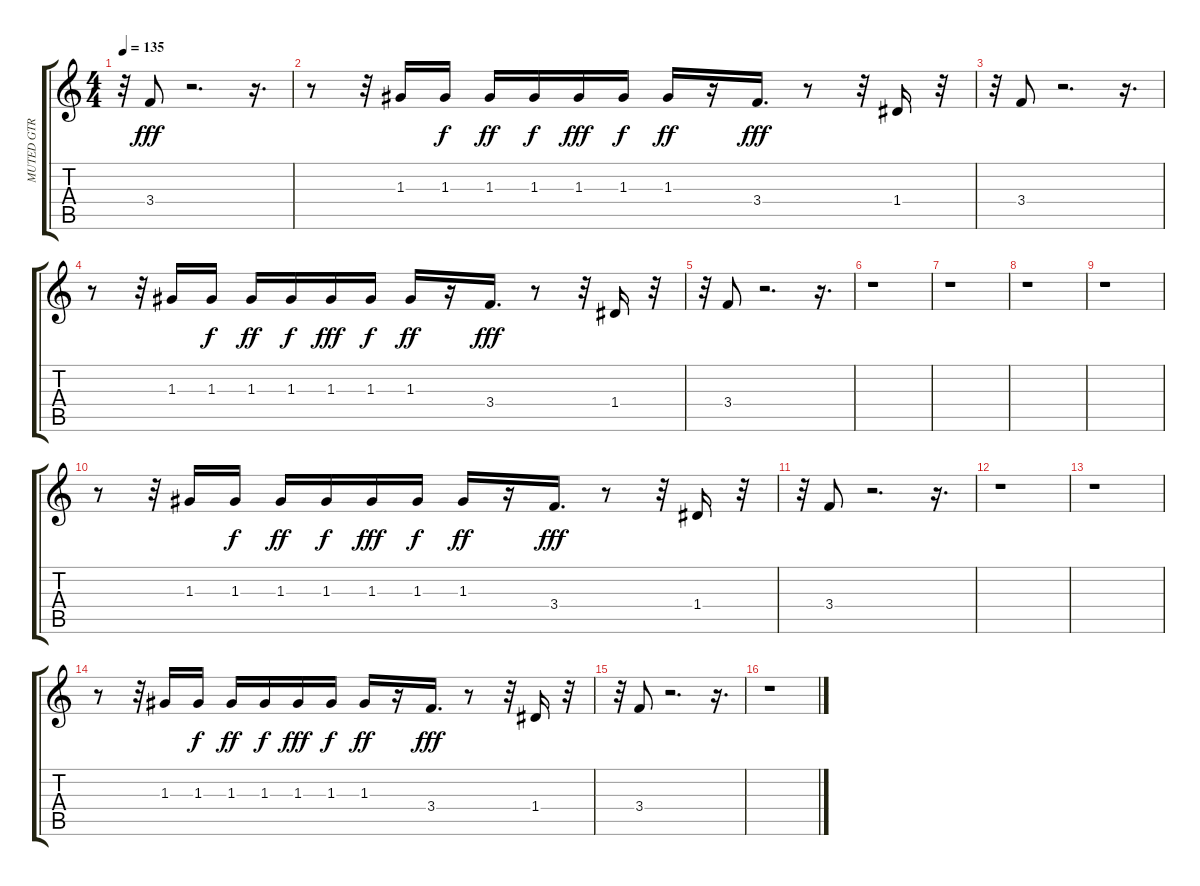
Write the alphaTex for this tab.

\track ("MUTED GTR" "MUTED GTR") {instrument electricguitarmuted}
\staff {score tabs}
\tuning (E4 B3 G3 D3 A2 E2) {hide}
\ts (4 4)
\tempo 135
\clef g2
\ks c
r.32{dy fff} 3.4.8 r.2{d} r.16{d} |
r.8 r.32 1.3.16 1.3.16{dy f} 1.3.16{dy ff} 1.3.16{dy f} 1.3.16{dy fff} 1.3.16{dy f} 1.3.16{dy ff} r.16 3.4.16{d dy fff} r.8 r.32 1.4.16 r.32 |
r.32 3.4.8 r.2{d} r.16{d} |
r.8 r.32 1.3.16 1.3.16{dy f} 1.3.16{dy ff} 1.3.16{dy f} 1.3.16{dy fff} 1.3.16{dy f} 1.3.16{dy ff} r.16 3.4.16{d dy fff} r.8 r.32 1.4.16 r.32 |
r.32 3.4.8 r.2{d} r.16{d} |
r.1 |
r.1 |
r.1 |
r.1 |
r.8 r.32 1.3.16 1.3.16{dy f} 1.3.16{dy ff} 1.3.16{dy f} 1.3.16{dy fff} 1.3.16{dy f} 1.3.16{dy ff} r.16 3.4.16{d dy fff} r.8 r.32 1.4.16 r.32 |
r.32 3.4.8 r.2{d} r.16{d} |
r.1 |
r.1 |
r.8 r.32 1.3.16 1.3.16{dy f} 1.3.16{dy ff} 1.3.16{dy f} 1.3.16{dy fff} 1.3.16{dy f} 1.3.16{dy ff} r.16 3.4.16{d dy fff} r.8 r.32 1.4.16 r.32 |
r.32 3.4.8 r.2{d} r.16{d} |
r.1
